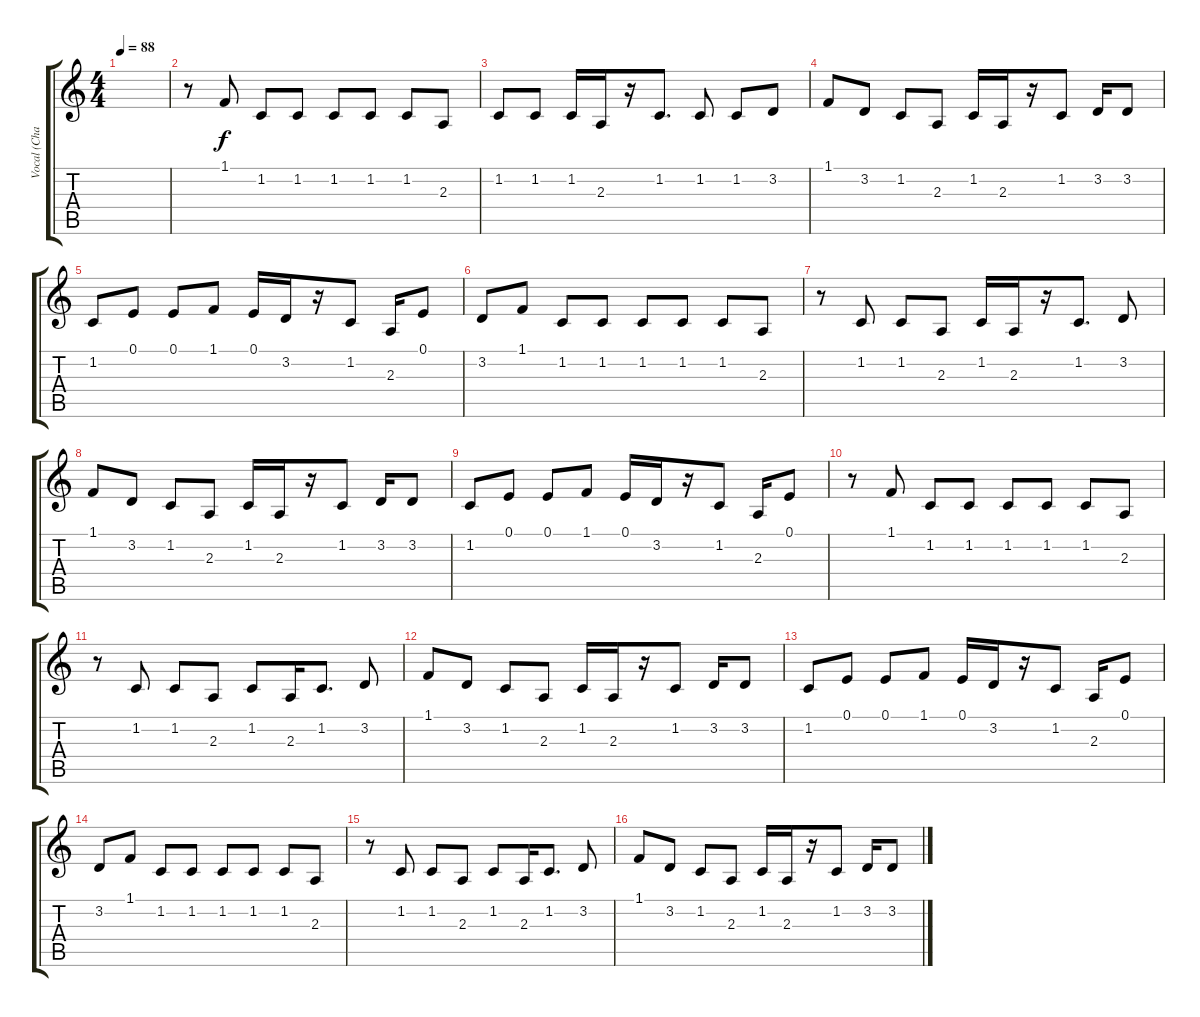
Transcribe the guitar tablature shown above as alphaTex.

\track ("Vocal (Chad)" "Vocal (Cha") {instrument lead2sawtooth}
\staff {score tabs}
\tuning (E4 B3 G3 D3 A2 E2) {hide}
\ts (4 4)
\tempo 88
\clef g2
\ks c
|
r.8 1.1.8 1.2.8 1.2.8 1.2.8 1.2.8 1.2.8 2.3.8 |
1.2.8 1.2.8 1.2.16 2.3.16 r.16 1.2.8{d} 1.2.8 1.2.8 3.2.8 |
1.1.8 3.2.8 1.2.8 2.3.8 1.2.16 2.3.16 r.16 1.2.8 3.2.16 3.2.8 |
1.2.8 0.1.8 0.1.8 1.1.8 0.1.16 3.2.16 r.16 1.2.8 2.3.16 0.1.8 |
3.2.8 1.1.8 1.2.8 1.2.8 1.2.8 1.2.8 1.2.8 2.3.8 |
r.8 1.2.8 1.2.8 2.3.8 1.2.16 2.3.16 r.16 1.2.8{d} 3.2.8 |
1.1.8 3.2.8 1.2.8 2.3.8 1.2.16 2.3.16 r.16 1.2.8 3.2.16 3.2.8 |
1.2.8 0.1.8 0.1.8 1.1.8 0.1.16 3.2.16 r.16 1.2.8 2.3.16 0.1.8 |
r.8 1.1.8 1.2.8 1.2.8 1.2.8 1.2.8 1.2.8 2.3.8 |
r.8 1.2.8 1.2.8 2.3.8 1.2.8 2.3.16 1.2.8{d} 3.2.8 |
1.1.8 3.2.8 1.2.8 2.3.8 1.2.16 2.3.16 r.16 1.2.8 3.2.16 3.2.8 |
1.2.8 0.1.8 0.1.8 1.1.8 0.1.16 3.2.16 r.16 1.2.8 2.3.16 0.1.8 |
3.2.8 1.1.8 1.2.8 1.2.8 1.2.8 1.2.8 1.2.8 2.3.8 |
r.8 1.2.8 1.2.8 2.3.8 1.2.8 2.3.16 1.2.8{d} 3.2.8 |
1.1.8 3.2.8 1.2.8 2.3.8 1.2.16 2.3.16 r.16 1.2.8 3.2.16 3.2.8
